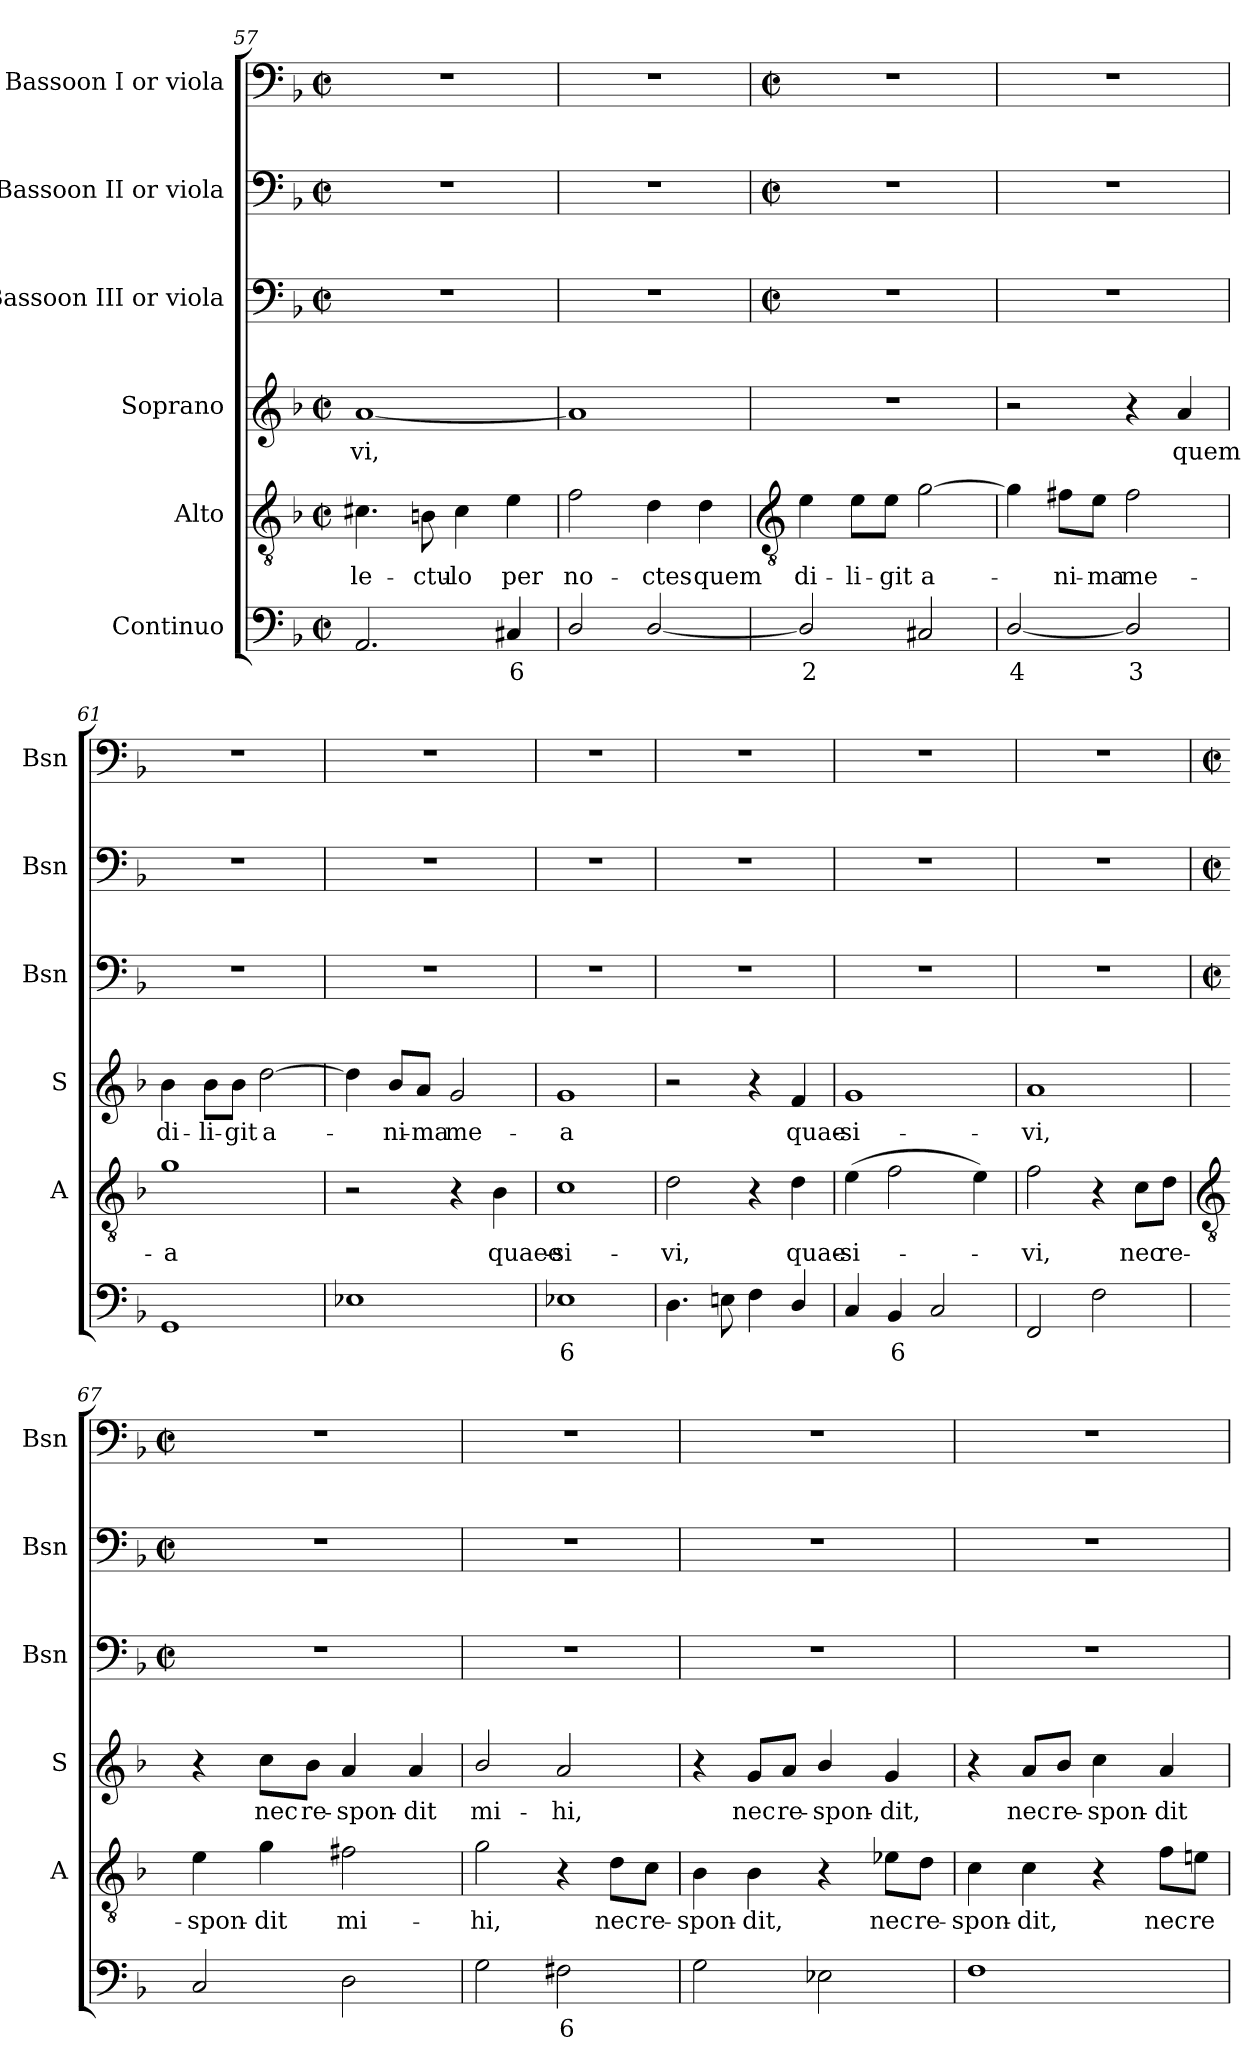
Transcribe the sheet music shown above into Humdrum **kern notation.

**kern	**text	**kern	**text	**kern	**text	**kern	**kern	**kern
*part6	*part6	*part5	*part5	*part4	*part4	*part3	*part2	*part1
*staff6	*staff6	*staff5	*staff5	*staff4	*staff4	*staff3	*staff2	*staff1
*I"Continuo	*	*I"Alto	*	*I"Soprano	*	*I"Bassoon III or viola	*I"Bassoon II or viola	*I"Bassoon I or viola
*	*	*I'A	*	*I'S	*	*I'Bsn	*I'Bsn	*I'Bsn
*clefF4	*	*clefGv2	*	*clefG2	*	*clefF4	*clefF4	*clefF4
*k[b-]	*	*k[b-]	*	*k[b-]	*	*k[b-]	*k[b-]	*k[b-]
*F:	*	*F:	*	*F:	*	*F:	*F:	*F:
*M2/2	*	*M2/2	*	*M2/2	*	*M2/2	*M2/2	*M2/2
*met(c|)	*	*met(c|)	*	*met(c|)	*	*met(c|)	*met(c|)	*met(c|)
=57	=57	=57	=57	=57	=57	=57	=57	=57
!	!	!	!LO:LY:b	!	!LO:LY:b	!	!	!
2.AA	.	4.c#X	le-	[1a	-vi,	1r	1r	1r
!	!	!	!LO:LY:b	!	!	!	!	!
.	.	8Bn	-ctu-	.	.	.	.	.
!	!	!	!LO:LY:b	!	!	!	!	!
.	.	4c#	-lo	.	.	.	.	.
!	!LO:LY:b	!	!LO:LY:b	!	!	!	!	!
4C#X	6	4e	per	.	.	.	.	.
=58	=58	=58	=58	=58	=58	=58	=58	=58
!	!	!	!LO:LY:b	!	!	!	!	!
2D/	.	2f	no-	1a]	.	1r	1r	1r
!	!	!	!LO:LY:b	!	!	!	!	!
[2D/	.	4d	-ctes	.	.	.	.	.
!	!	!	!LO:LY:b	!	!	!	!	!
.	.	4d	quem	.	.	.	.	.
!!LO:LB:g=z
=59	=59	=59	=59	=59	=59	=59	=59	=59
*	*	*clefGv2	*	*	*	*	*	*
*	*	*	*	*	*	*M2/2	*M2/2	*M2/2
*	*	*	*	*	*	*met(c|)	*met(c|)	*met(c|)
!	!LO:LY:b	!	!LO:LY:b	!	!	!	!	!
2D/]	2	4e	di-	1r	.	1r	1r	1r
!	!	!	!LO:LY:b	!	!	!	!	!
.	.	8e\L	-li-	.	.	.	.	.
!	!	!	!LO:LY:b	!	!	!	!	!
.	.	8e\J	-git	.	.	.	.	.
!	!	!	!LO:LY:b	!	!	!	!	!
2C#X	.	[2g	a-	.	.	.	.	.
=60	=60	=60	=60	=60	=60	=60	=60	=60
!	!LO:LY:b	!	!	!	!	!	!	!
[2D/	4	4g]	.	2r	.	1r	1r	1r
!	!	!	!LO:LY:b	!	!	!	!	!
.	.	8f#X\L	ni-	.	.	.	.	.
!	!	!	!LO:LY:b	!	!	!	!	!
.	.	8e\J	-ma	.	.	.	.	.
!	!LO:LY:b	!	!LO:LY:b	!	!	!	!	!
2D/]	3	2f#	me-	4r	.	.	.	.
!	!	!	!	!	!LO:LY:b	!	!	!
.	.	.	.	4a	quem	.	.	.
=61	=61	=61	=61	=61	=61	=61	=61	=61
!	!	!	!LO:LY:b	!	!LO:LY:b	!	!	!
1GG	.	1g	-a	4b-	di-	1r	1r	1r
!	!	!	!	!	!LO:LY:b	!	!	!
.	.	.	.	8b-\L	-li-	.	.	.
!	!	!	!	!	!LO:LY:b	!	!	!
.	.	.	.	8b-\J	-git	.	.	.
!	!	!	!	!	!LO:LY:b	!	!	!
.	.	.	.	[2dd	a-	.	.	.
=62	=62	=62	=62	=62	=62	=62	=62	=62
1E-X	.	2r	.	4dd]	.	1r	1r	1r
!	!	!	!	!	!LO:LY:b	!	!	!
.	.	.	.	8b-/L	ni-	.	.	.
!	!	!	!	!	!LO:LY:b	!	!	!
.	.	.	.	8a/J	-ma	.	.	.
!	!	!	!	!	!LO:LY:b	!	!	!
.	.	4r	.	2g	me-	.	.	.
!	!	!	!LO:LY:b	!	!	!	!	!
.	.	4B-	quaee-	.	.	.	.	.
=63	=63	=63	=63	=63	=63	=63	=63	=63
!	!LO:LY:b	!	!LO:LY:b	!	!LO:LY:b	!	!	!
1E-X	6	1c	-si-	1g	-a	1r	1r	1r
=64	=64	=64	=64	=64	=64	=64	=64	=64
!	!	!	!LO:LY:b	!	!	!	!	!
4.D	.	2d	-vi,	2r	.	1r	1r	1r
8En	.	.	.	.	.	.	.	.
4F	.	4r	.	4r	.	.	.	.
!	!	!	!LO:LY:b	!	!LO:LY:b	!	!	!
4D/	.	4d	quae-	4f	quae-	.	.	.
=65	=65	=65	=65	=65	=65	=65	=65	=65
!	!	!	!LO:LY:b	!	!LO:LY:b	!	!	!
4C	.	(>4e	-si-	1g	-si-	1r	1r	1r
!	!LO:LY:b	!	!	!	!	!	!	!
4BB-	6	2f	.	.	.	.	.	.
2C	.	.	.	.	.	.	.	.
.	.	4e)	.	.	.	.	.	.
=66	=66	=66	=66	=66	=66	=66	=66	=66
!	!	!	!LO:LY:b	!	!LO:LY:b	!	!	!
2FF	.	2f	vi,	1a	-vi,	1r	1r	1r
2F	.	4r	.	.	.	.	.	.
!	!	!	!LO:LY:b	!	!	!	!	!
.	.	8c\L	nec	.	.	.	.	.
!	!	!	!LO:LY:b	!	!	!	!	!
.	.	8d\J	re-	.	.	.	.	.
!!LO:LB:g=z
=67	=67	=67	=67	=67	=67	=67	=67	=67
*	*	*clefGv2	*	*	*	*	*	*
*	*	*	*	*	*	*M2/2	*M2/2	*M2/2
*	*	*	*	*	*	*met(c|)	*met(c|)	*met(c|)
!	!	!	!LO:LY:b	!	!	!	!	!
2C	.	4e	-spon-	4r	.	1r	1r	1r
!	!	!	!LO:LY:b	!	!LO:LY:b	!	!	!
.	.	4g	-dit	8cc\L	nec	.	.	.
!	!	!	!	!	!LO:LY:b	!	!	!
.	.	.	.	8b-\J	re-	.	.	.
!	!	!	!LO:LY:b	!	!LO:LY:b	!	!	!
2D	.	2f#X	mi-	4a	-spon-	.	.	.
!	!	!	!	!	!LO:LY:b	!	!	!
.	.	.	.	4a	-dit	.	.	.
=68	=68	=68	=68	=68	=68	=68	=68	=68
!	!	!	!LO:LY:b	!	!LO:LY:b	!	!	!
2G	.	2g	-hi,	2b-/	mi-	1r	1r	1r
!	!LO:LY:b	!	!	!	!LO:LY:b	!	!	!
2F#X	6	4r	.	2a	-hi,	.	.	.
!	!	!	!LO:LY:b	!	!	!	!	!
.	.	8d\L	nec	.	.	.	.	.
!	!	!	!LO:LY:b	!	!	!	!	!
.	.	8c\J	re-	.	.	.	.	.
=69	=69	=69	=69	=69	=69	=69	=69	=69
!	!	!	!LO:LY:b	!	!	!	!	!
2G	.	4B-	-spon-	4r	.	1r	1r	1r
!	!	!	!LO:LY:b	!	!LO:LY:b	!	!	!
.	.	4B-	-dit,	8g/L	nec	.	.	.
!	!	!	!	!	!LO:LY:b	!	!	!
.	.	.	.	8a/J	re-	.	.	.
!	!	!	!	!	!LO:LY:b	!	!	!
2E-X	.	4r	.	4b-/	-spon-	.	.	.
!	!	!	!LO:LY:b	!	!LO:LY:b	!	!	!
.	.	8e-X\L	nec	4g	-dit,	.	.	.
!	!	!	!LO:LY:b	!	!	!	!	!
.	.	8d\J	re-	.	.	.	.	.
=70	=70	=70	=70	=70	=70	=70	=70	=70
!	!	!	!LO:LY:b	!	!	!	!	!
1F	.	4c	-spon-	4r	.	1r	1r	1r
!	!	!	!LO:LY:b	!	!LO:LY:b	!	!	!
.	.	4c	-dit,	8a/L	nec	.	.	.
!	!	!	!	!	!LO:LY:b	!	!	!
.	.	.	.	8b-/J	re-	.	.	.
!	!	!	!	!	!LO:LY:b	!	!	!
.	.	4r	.	4cc	-spon-	.	.	.
!	!	!	!LO:LY:b	!	!LO:LY:b	!	!	!
.	.	8f\L	nec	4a	-dit	.	.	.
!	!	!	!LO:LY:b	!	!	!	!	!
.	.	8en\J	re-	.	.	.	.	.
=	=	=	=	=	=	=	=	=
*-	*-	*-	*-	*-	*-	*-	*-	*-
